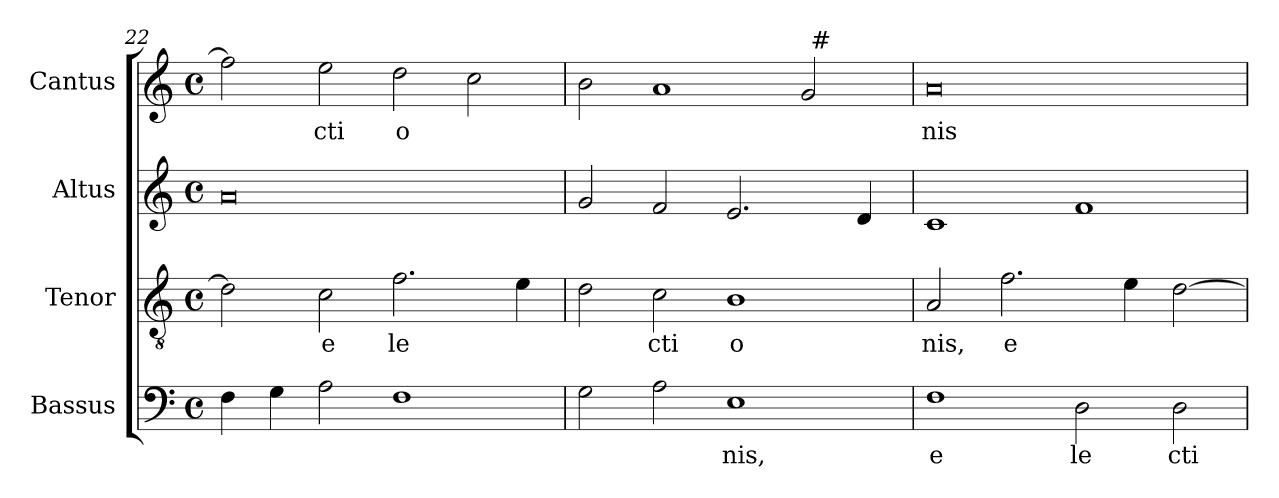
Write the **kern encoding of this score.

**kern	**text	**kern	**text	**kern	**kern	**text
*part4	*part4	*part3	*part3	*part2	*part1	*part1
*staff4	*staff4	*staff3	*staff3	*staff2	*staff1	*staff1
*I"Bassus	*	*I"Tenor	*	*I"Altus	*I"Cantus	*
*clefF4	*	*clefGv2	*	*clefG2	*clefG2	*
*M4/4	*	*M4/4	*	*M4/4	*M4/4	*
*met(c)	*	*met(c)	*	*met(c)	*met(c)	*
=22	=22	=22	=22	=22	=22	=22
4F\	.	2d\]	.	0a	2ff\]	.
4G\	.	.	.	.	.	.
!	!	!	!LO:LY:b:cj	!	!	!LO:LY:b:cj
2A\	.	2c\	e	.	2ee\	cti
!	!	!	!LO:LY:b:cj	!	!	!LO:LY:b:cj
1F	.	2.f\	le	.	2dd\	o
.	.	.	.	.	2cc\	.
.	.	4e\	.	.	.	.
=23	=23	=23	=23	=23	=23	=23
*	*	*	*	*	*^	*
2G\	.	2d\	.	2g/	2b\	1ryy	.
!	!	!	!LO:LY:b:cj	!	!	!	!
2A\	.	2c\	cti	2f/	1a	.	.
!	!LO:LY:b:cj	!	!LO:LY:b:cj	!	!	!	!
1E	nis,	1B	o	2.e/	.	2ryy	.
.	.	.	.	.	2g/	64ryy	.
!	!	!	!	!	!	!LO:TX:a:t=#	!
.	.	.	.	.	.	4ryy	.
.	.	.	.	4d/	.	.	.
.	.	.	.	.	.	8...ryy	.
=24	=24	=24	=24	=24	=24	=24	=24
!	!LO:LY:b:cj	!	!LO:LY:b:cj	!	!	!	!LO:LY:b:cj
*	*	*	*	*	*v	*v	*
1F	e	2A/	nis,	1c	0a	nis
!	!	!	!LO:LY:b:cj	!	!	!
.	.	2.f\	e	.	.	.
!	!LO:LY:b:cj	!	!	!	!	!
2D\	le	.	.	1f	.	.
.	.	4e\	.	.	.	.
!	!LO:LY:b:cj	!	!	!	!	!
2D\	cti	[>2d\	.	.	.	.
=	=	=	=	=	=	=
*-	*-	*-	*-	*-	*-	*-
